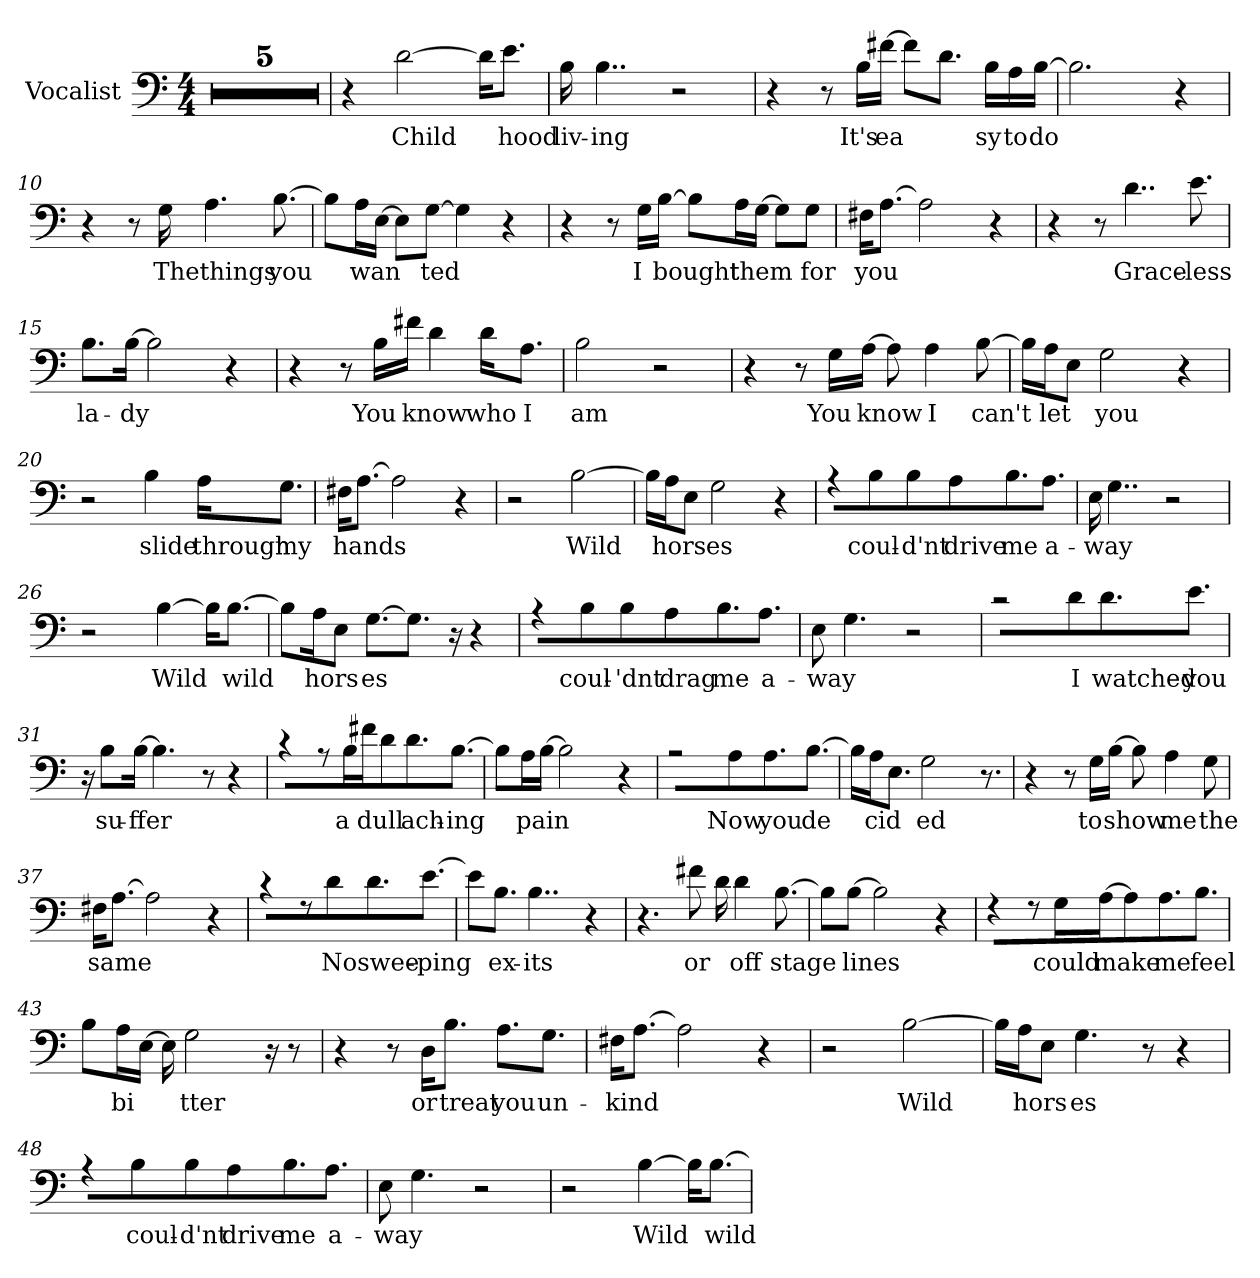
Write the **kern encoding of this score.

**kern	**text
*part1	*part1
*staff1	*staff1
*I"Vocalist	*
*clefF4	*
*M4/4	*
=1	=1
*clefF4	*
*M4/4	*
1r	.
=2	=2
1r	.
=3	=3
1r	.
=4	=4
1r	.
=5	=5
1r	.
=6	=6
4r	.
[2d	Child-
16d\KL]	_
8.e\J	-hood
=7	=7
16B	liv-
4..B	-ing
2r	.
=8	=8
4r	.
8r	.
16B\LL	It's
[16f#X\JJ	ea-
8f#\L]	_
8.d\J	_
16B\LL	-sy
16A\	to
[16B\JJ	do
=9	=9
2.B]	_
4r	.
=10	=10
4r	.
8r	.
16G	The
4.A	things
[8.B	you
=11	=11
8B\L]	_
16A\L	wan-
[16E\JJ	_
8E\L]	_
[8G\J	-ted
4G]	_
4r	.
=12	=12
4r	.
8r	.
16G\LL	I
[16B\JJ	bought
8B\L]	_
16A\L	them
[16G\JJ	_
8G\L]	_
8G\J	for
=13	=13
16F#X\KL	you
[8.A\J	_
2A]	_
4r	.
=14	=14
4r	.
8r	.
4..d	Grace-
8.e	-less
=15	=15
8.B\L	la-
[16B\Jk	-dy
2B]	_
4r	.
=16	=16
4r	.
8r	.
16B\LL	You
16f#X\JJ	know
4d	_
16d\KL	who
8.A\J	I
=17	=17
2B	am
2r	.
=18	=18
4r	.
8r	.
16G\LL	You
[16A\JJ	know
8A]	_
4A	I
[8B	can't
=19	=19
16B\LL]	_
16A\J	let
8E\J	_
2G	you
4r	.
=20	=20
2r	.
4B	slide
16A\KL	through
8.G\J	my
=21	=21
16F#X\KL	hands
[8.A\J	_
2A]	_
4r	.
=22	=22
2r	.
[2B	Wild
=23	=23
16B\LL]	_
16A\J	hors-
8E\J	_
2G	-es
4r	.
=24	=24
4r	.
8B\L	coul-
8B\J	-d'nt
8A\L	drive
8.B\J	me
8.AJ	a-
=25	=25
16E	-way
4..G	_
2r	.
=26	=26
2r	.
[4B	Wild
16B\KL]	_
[8.B\J	wild
=27	=27
8B\L]	_
16A\K	hors-
8E\J	_
[8.G\L	-es
8.G\J]	_
16r	.
4r	.
=28	=28
4r	.
8B\L	coul-
8B\J	-'dnt
8A\L	drag
8.B\J	me
8.AJ	a-
=29	=29
8E	-way
4.G	_
2r	.
=30	=30
2r	.
8d\L	I
8.d\J	watched
8.eJ	you
=31	=31
16r	.
8B\L	su-
[16B\Jk	-ffer
4.B]	_
8r	.
4r	.
=32	=32
4r	.
8r	.
16B\LL	a
16f#X\JJ	dull
8d\L	_
8.d\J	ach-
[8.BJ	-ing
=33	=33
8B\L]	_
16A\L	pain
[16B\JJ	_
2B]	_
4r	.
=34	=34
2r	.
8A\L	Now
8.A\J	you
[8.BJ	de-
=35	=35
16B\LL]	_
16A\J	-cid-
8.E\J	_
2G	-ed
8.r	.
=36	=36
4r	.
8r	.
16G\LL	to
[16B\JJ	show
8B]	_
4A	me
8G	the
=37	=37
16F#X\KL	same
[8.A\J	_
2A]	_
4r	.
=38	=38
4r	.
8r	.
4d	No
8.d	swee-
[8.eJ	-ping
=39	=39
8e\L]	_
8.B\J	ex-
4..B	-its
4r	.
=40	=40
4.r	.
8f#X	or
16d	_
4d	off
[8.B	stage
=41	=41
8B\L]	_
[8B\J	lines
2B]	_
4r	.
=42	=42
4r	.
8r	.
16G\LL	could
[16A\JJ	make
8A\L]	_
8.A\J	me
8.BJ	feel
=43	=43
8B\L	_
16A\L	bi-
[16E\JJ	_
16E]	_
2G	-tter
16r	.
8r	.
=44	=44
4r	.
8r	.
16D\KL	or
8.B\J	treat
8.A\L	you
8.G\J	un-
=45	=45
16F#X\KL	-kind
[8.A\J	_
2A]	_
4r	.
=46	=46
2r	.
[2B	Wild
=47	=47
16B\LL]	_
16A\J	hors-
8E\J	_
4.G	-es
8r	.
4r	.
=48	=48
4r	.
8B\L	coul-
8B\J	-d'nt
8A\L	drive
8.B\J	me
8.AJ	a-
=49	=49
8E	-way
4.G	_
2r	.
=50	=50
2r	.
[4B	Wild
16B\KL]	_
[8.B\J	wild
=	=
*-	*-
